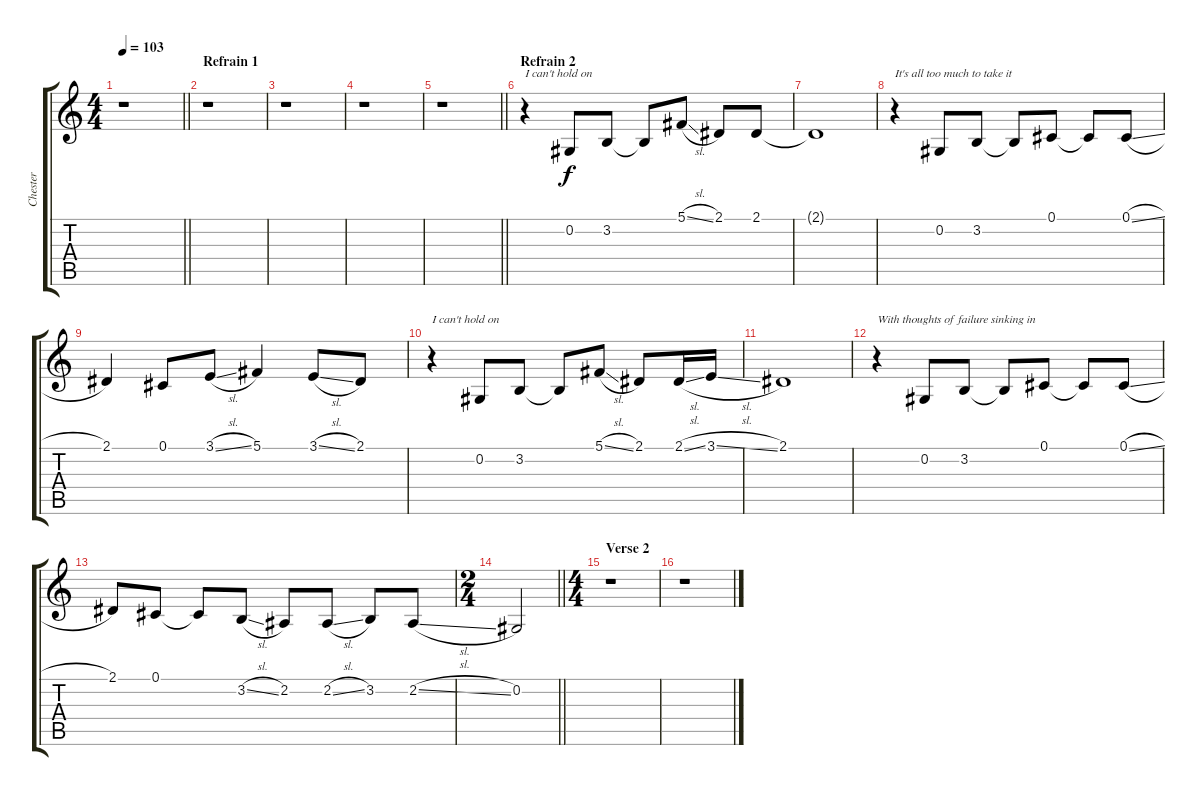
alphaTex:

\track ("Chester" "Chester") {instrument lead5charang}
\staff {score tabs}
\tuning (Db4 Ab3 E3 B2 Gb2 Db2) {hide}
\ts (4 4)
\tempo 103
\clef g2
\barLineRight lightlight
\ks c
r.1{dy f} |
\section ("" "Refrain 1")
r.1 |
r.1 |
r.1 |
\barLineRight lightlight
r.1 |
\section ("" "Refrain 2")
r.4{txt "I can't hold on"} 0.2.8 3.2.8 3.2{t}.8 5.1{sl}.8 2.1.8 2.1.8 |
2.1{t}.1 |
r.4{txt "It's all too much to take it"} 0.2.8 3.2.8 3.2{t}.8 0.1.8 0.1{t}.8 0.1{sl}.8 |
2.1.4 0.1.8 3.1{sl}.8 5.1.4 3.1{sl}.8 2.1.8 |
r.4{txt "I can't hold on"} 0.2.8 3.2.8 3.2{t}.8 5.1{sl}.8 2.1.8 2.1{sl}.16 3.1{sl}.16 |
2.1.1 |
r.4{txt "With thoughts of failure sinking in"} 0.2.8 3.2.8 3.2{t}.8 0.1.8 0.1{t}.8 0.1{sl}.8 |
2.1.8 0.1.8 0.1{t}.8 3.2{sl}.8 2.2.8 2.2{sl}.8 3.2.8 2.2{sl}.8 |
\ts (2 4)
\barLineRight lightlight
0.2.2 |
\ts (4 4)
\section ("" "Verse 2")
r.1 |
r.1
